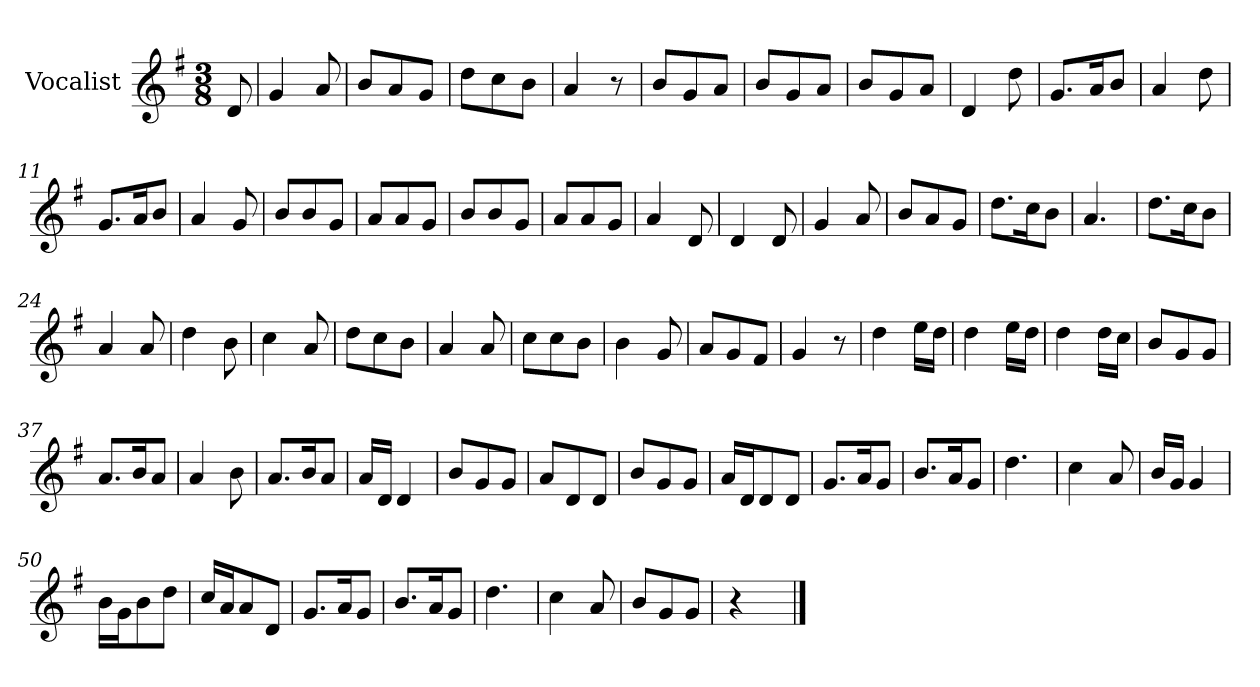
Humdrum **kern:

**kern
*part1
*staff1
*I"Vocalist
*k[f#]
*G:
*M3/8
=
8d
=1
4g
8a
=2
8bL
8a
8gJ
=3
8ddL
8cc
8bJ
=4
4a
8r
=5
8bL
8g
8aJ
=6
8bL
8g
8aJ
=7
8bL
8g
8aJ
=8
4d
8dd
=9
8.gL
16aK
8bJ
=10
4a
8dd
=11
8.gL
16aK
8bJ
=12
4a
8g
=13
8bL
8b
8gJ
=14
8aL
8a
8gJ
=15
8bL
8b
8gJ
=16
8aL
8a
8gJ
=17
4a
8d
=18
4d
8d
=19
4g
8a
=20
8bL
8a
8gJ
=21
8.ddL
16ccK
8bJ
=22
4.a
=23
8.ddL
16ccK
8bJ
=24
4a
8a
=25
4dd
8b
=26
4cc
8a
=27
8ddL
8cc
8bJ
=28
4a
8a
=29
8ccL
8cc
8bJ
=30
4b
8g
=31
8aL
8g
8f#J
=32
4g
8r
=33
4dd
16eeLL
16ddJJ
=34
4dd
16eeLL
16ddJJ
=35
4dd
16ddLL
16ccJJ
=36
8bL
8g
8gJ
=37
8.aL
16bK
8aJ
=38
4a
8b
=39
8.aL
16bK
8aJ
=40
16aLL
16dJJ
4d
=41
8bL
8g
8gJ
=42
8aL
8d
8dJ
=43
8bL
8g
8gJ
=44
16aLL
16dJ
8d
8dJ
=45
8.gL
16aK
8gJ
=46
8.bL
16aK
8gJ
=47
4.dd
=48
4cc
8a
=49
16bLL
16gJJ
4g
=50
16bLL
16gJ
8b
8ddJ
=51
16ccLL
16aJ
8a
8dJ
=52
8.gL
16aK
8gJ
=53
8.bL
16aK
8gJ
=54
4.dd
=55
4cc
8a
=56
8bL
8g
8gJ
=57
4r
==
*-
